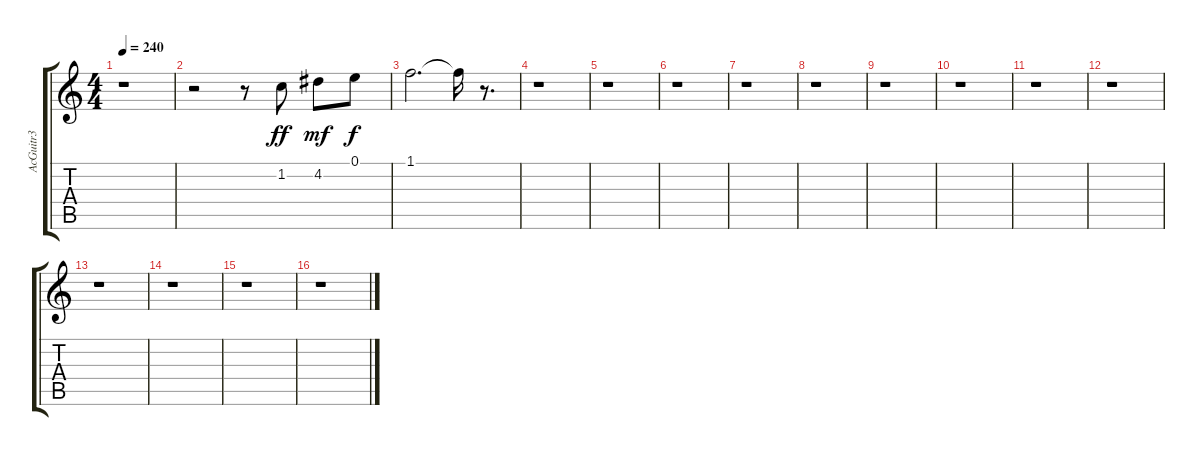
\track ("AcGuitr3" "AcGuitr3") {instrument acousticguitarnylon}
\staff {score tabs}
\tuning (E4 B3 G3 D3 A2 E2) {hide}
\ts (4 4)
\tempo 240
\clef g2
\ks c
r.1{dy mp} |
r.2 r.8 1.2.8{dy ff} 4.2.8{dy mf} 0.1.8{dy f} |
1.1.2{d} 1.1{t}.16 r.8{d} |
r.1 |
r.1 |
r.1 |
r.1 |
r.1 |
r.1 |
r.1 |
r.1 |
r.1 |
r.1 |
r.1 |
r.1 |
r.1
